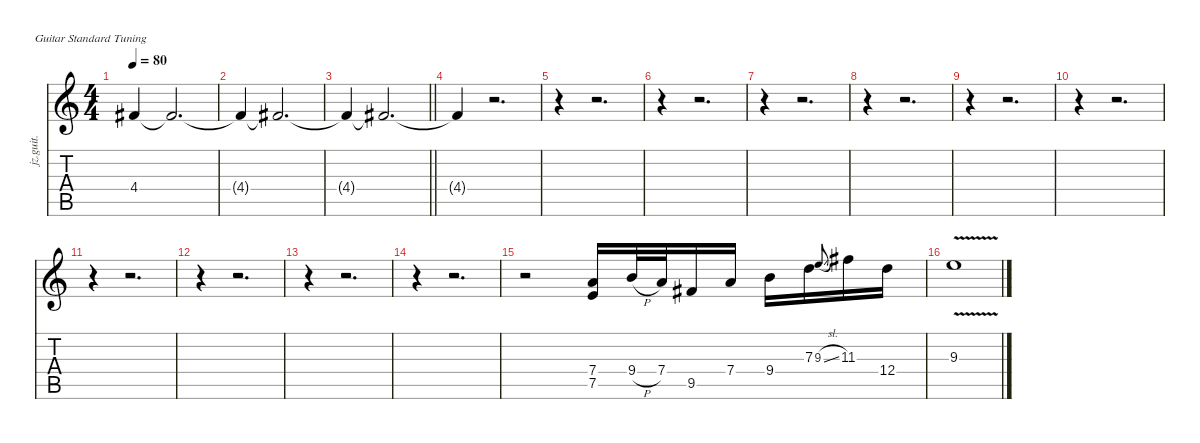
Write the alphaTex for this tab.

\defaultSystemsLayout 4
\hideDynamics
\bracketExtendMode nobrackets
\otherSystemsTrackNameOrientation horizontal
\track ("Solo" "jz.guit.") {instrument electricguitarjazz}
\staff {score tabs}
\tuning (E4 B3 G3 D3 A2 E2)
\ts (4 4)
\tempo 80
\clef g2
\ks c
4.4{t acc #}.4{dy f beam Up} 4.4{t acc #}.2{d beam Up} |
4.4{t acc #}.4{beam Up} 4.4{t acc #}.2{d beam Up} |
\barLineRight lightlight
4.4{t acc #}.4{beam Up} 4.4{t acc #}.2{d beam Up} |
4.4{t acc #}.4{beam Up} r.2{d beam Up} |
r.4{beam Down} r.2{d beam Down} |
r.4{beam Down} r.2{d beam Down} |
r.4{beam Down} r.2{d beam Down} |
r.4{beam Down} r.2{d beam Down} |
r.4{beam Down} r.2{d beam Down} |
r.4{beam Down} r.2{d beam Down} |
r.4{beam Down} r.2{d beam Down} |
r.4{beam Down} r.2{d beam Down} |
r.4{beam Down} r.2{d beam Down} |
r.4{beam Down} r.2{d beam Down} |
r.2{beam Down} (7.4 7.5).16{beam Up} 9.4{h}.32{beam Up} 7.4.32{beam Up} 9.5{acc #}.16{beam Up} 7.4.16{beam Up} 9.4.16{beam Down} 7.3.16{beam Down} 9.3{sl}.8{gr onbeat dy mf beam Up} 11.3{acc #}.16{dy f beam Down} 12.4.16{beam Down} |
9.3{v}.1{dy ff beam Down}
